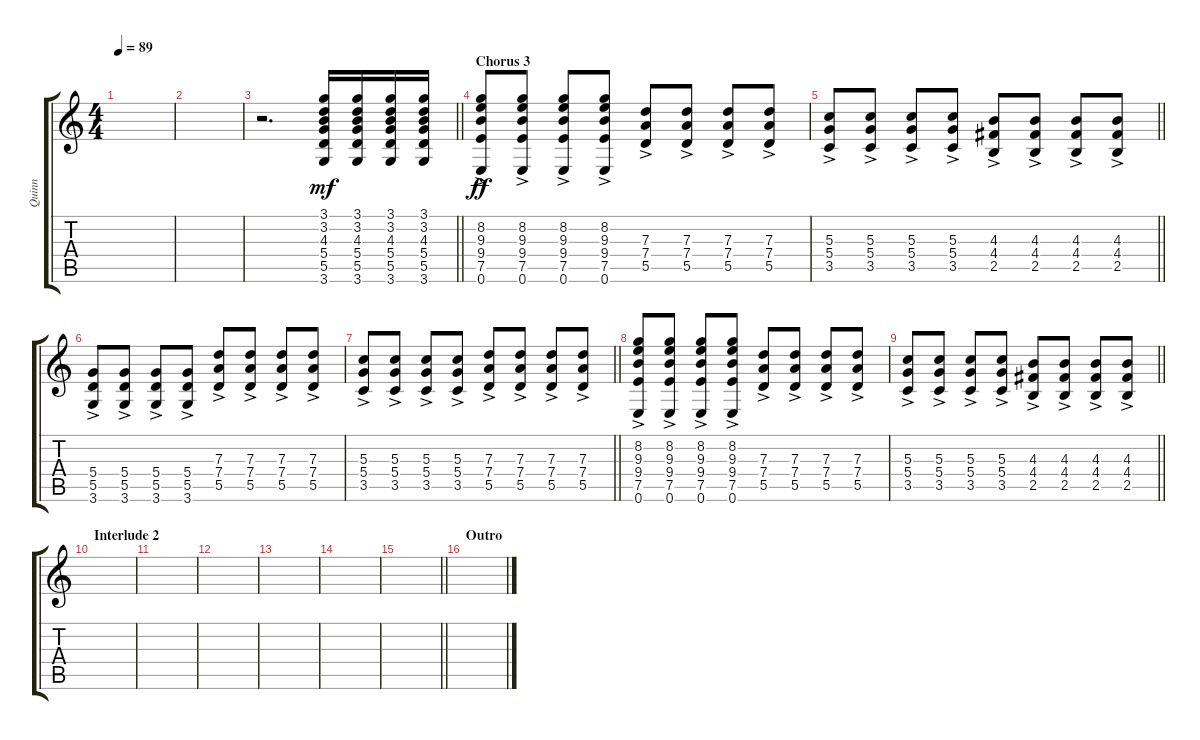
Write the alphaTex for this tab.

\track ("Quinn" "Quinn") {instrument distortionguitar}
\staff {score tabs}
\tuning (E4 B3 G3 D3 A2 E2) {hide}
\ts (4 4)
\tempo 89
\clef g2
\ks c
|
|
\barLineRight lightlight
r.2{d} (3.1 3.2 4.3 5.4 5.5 3.6).16{dy mf} (3.1 3.2 4.3 5.4 5.5 3.6).16 (3.1 3.2 4.3 5.4 5.5 3.6).16 (3.1 3.2 4.3 5.4 5.5 3.6).16 |
\section ("" "Chorus 3")
(8.2{ac} 9.3{ac} 9.4{ac} 7.5{ac} 0.6).8{dy ff} (8.2{ac} 9.3{ac} 9.4{ac} 7.5{ac} 0.6).8 (8.2{ac} 9.3{ac} 9.4{ac} 7.5{ac} 0.6).8 (8.2{ac} 9.3{ac} 9.4{ac} 7.5{ac} 0.6).8 (7.3{ac} 7.4{ac} 5.5{ac}).8 (7.3{ac} 7.4{ac} 5.5{ac}).8 (7.3{ac} 7.4{ac} 5.5{ac}).8 (7.3{ac} 7.4{ac} 5.5{ac}).8 |
\barLineRight lightlight
(5.3{ac} 5.4{ac} 3.5{ac}).8 (5.3{ac} 5.4{ac} 3.5{ac}).8 (5.3{ac} 5.4{ac} 3.5{ac}).8 (5.3{ac} 5.4{ac} 3.5{ac}).8 (4.3{ac} 4.4{ac} 2.5{ac}).8 (4.3{ac} 4.4{ac} 2.5{ac}).8 (4.3{ac} 4.4{ac} 2.5{ac}).8 (4.3{ac} 4.4{ac} 2.5{ac}).8 |
(5.4{ac} 5.5{ac} 3.6{ac}).8 (5.4{ac} 5.5{ac} 3.6{ac}).8 (5.4{ac} 5.5{ac} 3.6{ac}).8 (5.4{ac} 5.5{ac} 3.6{ac}).8 (7.3{ac} 7.4{ac} 5.5{ac}).8 (7.3{ac} 7.4{ac} 5.5{ac}).8 (7.3{ac} 7.4{ac} 5.5{ac}).8 (7.3{ac} 7.4{ac} 5.5{ac}).8 |
\barLineRight lightlight
(5.3{ac} 5.4{ac} 3.5{ac}).8 (5.3{ac} 5.4{ac} 3.5{ac}).8 (5.3{ac} 5.4{ac} 3.5{ac}).8 (5.3{ac} 5.4{ac} 3.5{ac}).8 (7.3{ac} 7.4{ac} 5.5{ac}).8 (7.3{ac} 7.4{ac} 5.5{ac}).8 (7.3{ac} 7.4{ac} 5.5{ac}).8 (7.3{ac} 7.4{ac} 5.5{ac}).8 |
(8.2{ac} 9.3{ac} 9.4{ac} 7.5{ac} 0.6{ac}).8 (8.2{ac} 9.3{ac} 9.4{ac} 7.5{ac} 0.6).8 (8.2{ac} 9.3{ac} 9.4{ac} 7.5{ac} 0.6).8 (8.2{ac} 9.3{ac} 9.4{ac} 7.5{ac} 0.6).8 (7.3{ac} 7.4{ac} 5.5{ac}).8 (7.3{ac} 7.4{ac} 5.5{ac}).8 (7.3{ac} 7.4{ac} 5.5{ac}).8 (7.3{ac} 7.4{ac} 5.5{ac}).8 |
\barLineRight lightlight
(5.3{ac} 5.4{ac} 3.5{ac}).8 (5.3{ac} 5.4{ac} 3.5{ac}).8 (5.3{ac} 5.4{ac} 3.5{ac}).8 (5.3{ac} 5.4{ac} 3.5{ac}).8 (4.3{ac} 4.4{ac} 2.5{ac}).8 (4.3{ac} 4.4{ac} 2.5{ac}).8 (4.3{ac} 4.4{ac} 2.5{ac}).8 (4.3{ac} 4.4{ac} 2.5{ac}).8 |
\section ("" "Interlude 2")
|
|
|
|
|
\barLineRight lightlight
|
\section ("" "Outro")
